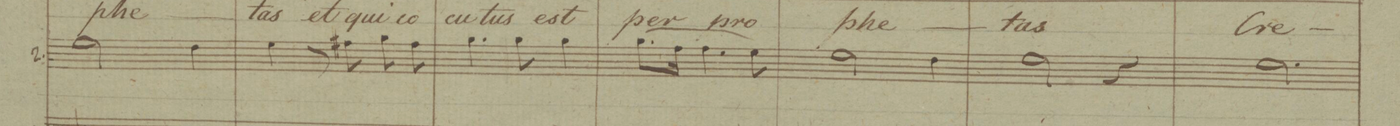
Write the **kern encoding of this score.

**kern	**text	**text	**dynam
*I"2.	*	*	*
*clefC3	*	*	*
*k[b-]	*	*	*
*M3/4	*	*	*
*2\right	*	*	*
2f\	.	.	.
4e\	.	.	.
=126	=126	=126	=126
4f\	.	-tas	.
8r	.	.	.
8g#X\	.	et	.
8a\	.	qui	.
8g#\	.	co-	.
=127	=127	=127	=127
4.a\	.	-cu-	.
8a\	.	-tus	.
4a\	.	est	.
=128	=128	=128	=128
(8.a\L	.	per	.
16g\Jk	.	pro-	.
4.g\	.	-phe-	.
8f\)	.	.	.
=129	=129	=129	=129
2f\	.	.	.
4e\	.	.	.
=130	=130	=130	=130
2f\	.	-tas	.
4r	.	.	.
=131	=131	=131	=131
2.f\	.	Cre-	.
=132	=132	=132	=132
*-	*-	*-	*-
